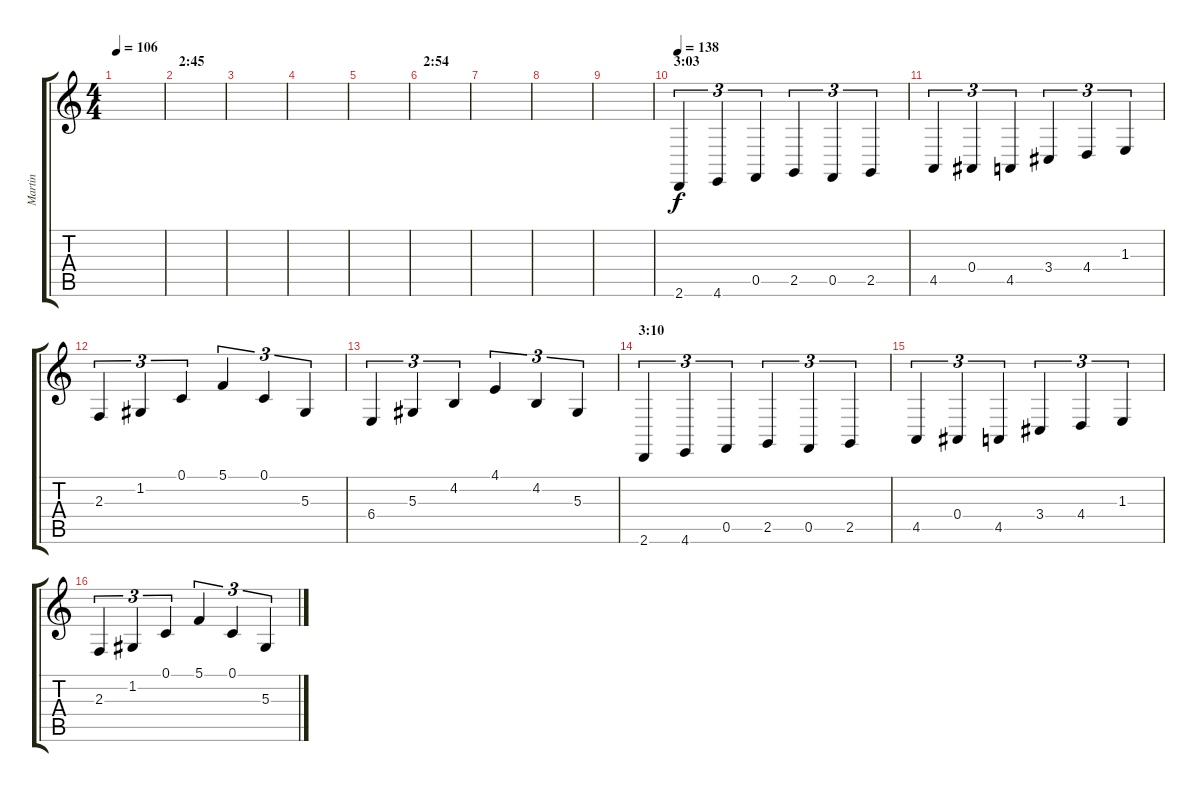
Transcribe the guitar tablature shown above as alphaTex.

\track ("Martin" "Martin") {instrument stringensemble1}
\staff {score tabs}
\tuning (C4 G3 Eb3 Bb2 F2 C2) {hide}
\ts (4 4)
\tempo 106
\clef g2
\ks c
|
\section ("" "2:45")
|
|
|
|
\section ("" "2:54")
|
|
|
|
\section ("" "3:03")
\tempo 138
2.6.4{tu (3 2)} 4.6.4{tu (3 2)} 0.5.4{tu (3 2)} 2.5.4{tu (3 2)} 0.5.4{tu (3 2)} 2.5.4{tu (3 2)} |
4.5.4{tu (3 2)} 0.4.4{tu (3 2)} 4.5.4{tu (3 2)} 3.4.4{tu (3 2)} 4.4.4{tu (3 2)} 1.3.4{tu (3 2)} |
2.3.4{tu (3 2)} 1.2.4{tu (3 2)} 0.1.4{tu (3 2)} 5.1.4{tu (3 2)} 0.1.4{tu (3 2)} 5.3.4{tu (3 2)} |
6.4.4{tu (3 2)} 5.3.4{tu (3 2)} 4.2.4{tu (3 2)} 4.1.4{tu (3 2)} 4.2.4{tu (3 2)} 5.3.4{tu (3 2)} |
\section ("" "3:10")
2.6.4{tu (3 2)} 4.6.4{tu (3 2)} 0.5.4{tu (3 2)} 2.5.4{tu (3 2)} 0.5.4{tu (3 2)} 2.5.4{tu (3 2)} |
4.5.4{tu (3 2)} 0.4.4{tu (3 2)} 4.5.4{tu (3 2)} 3.4.4{tu (3 2)} 4.4.4{tu (3 2)} 1.3.4{tu (3 2)} |
2.3.4{tu (3 2)} 1.2.4{tu (3 2)} 0.1.4{tu (3 2)} 5.1.4{tu (3 2)} 0.1.4{tu (3 2)} 5.3.4{tu (3 2)}
